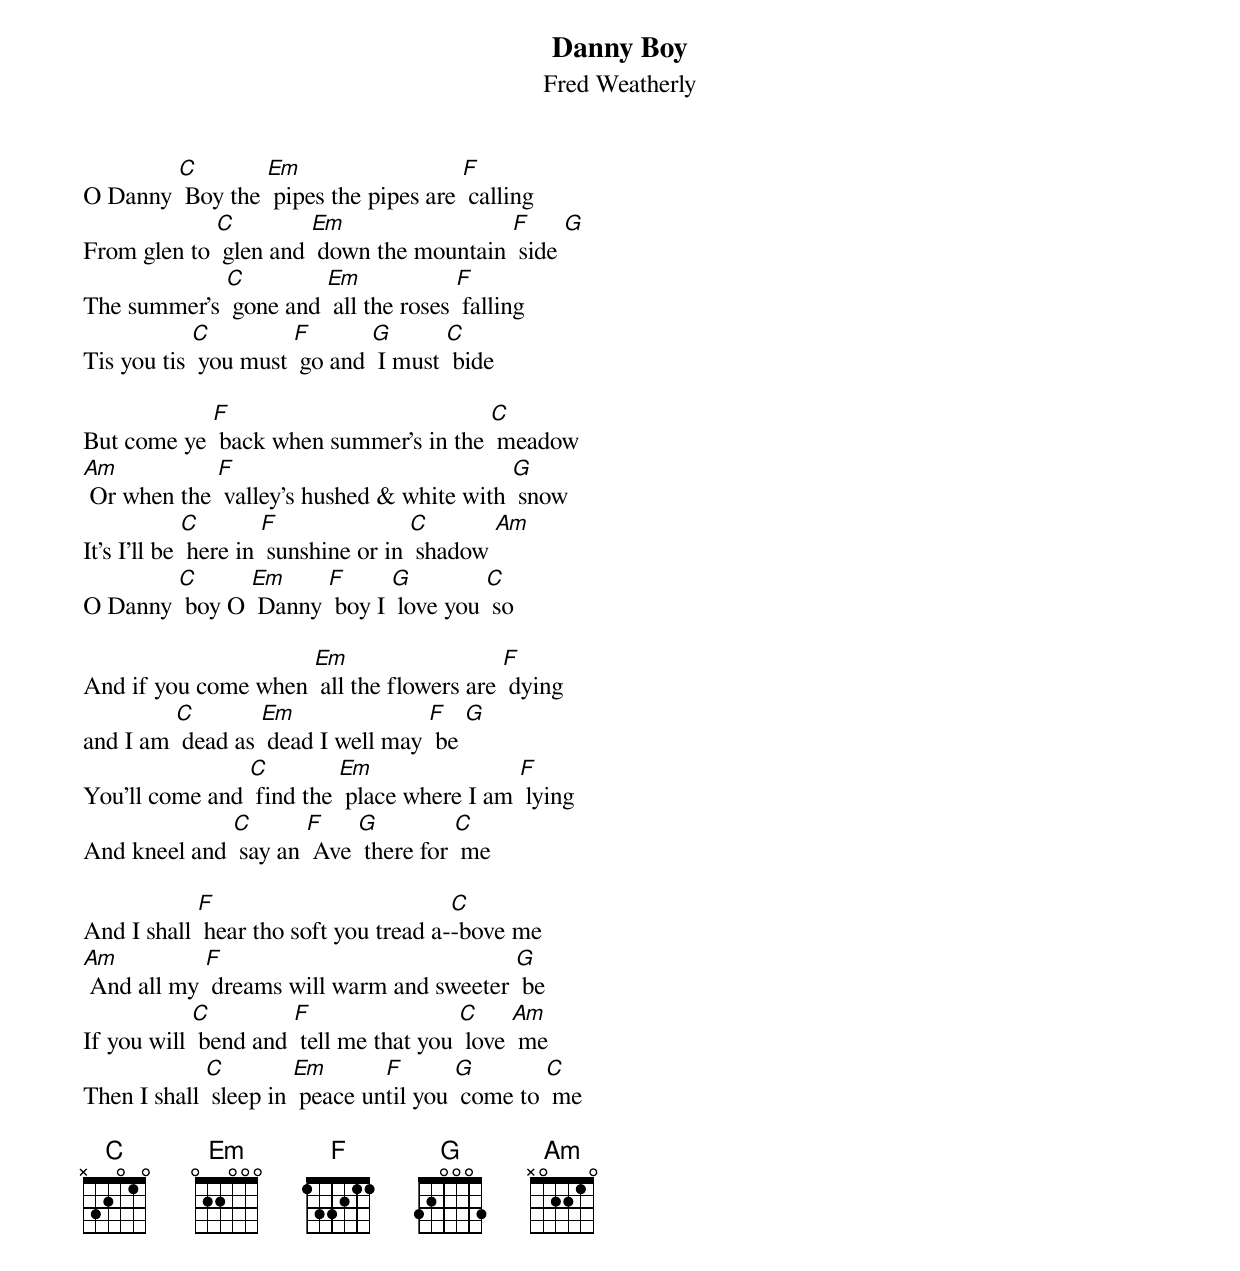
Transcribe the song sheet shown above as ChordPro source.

{title: Danny Boy}
{subtitle: Fred Weatherly}

O Danny [C] Boy the [Em] pipes the pipes are [F] calling
From glen to [C] glen and [Em] down the mountain [F] side [G]
The summer’s [C] gone and [Em] all the roses [F] falling
Tis you tis [C] you must [F] go and [G] I must [C] bide

But come ye [F] back when summer’s in the [C] meadow
[Am] Or when the [F] valley’s hushed & white with [G] snow
It’s I’ll be [C] here in [F] sunshine or in [C] shadow [Am]
O Danny [C] boy O [Em] Danny [F] boy I [G] love you [C] so

And if you come when [Em] all the flowers are [F] dying
and I am [C] dead as [Em] dead I well may [F] be [G]
You’ll come and [C] find the [Em] place where I am [F] lying
And kneel and [C] say an [F] Ave [G] there for [C] me

And I shall [F] hear tho soft you tread a-[C]-bove me
[Am] And all my [F] dreams will warm and sweeter [G] be
If you will [C] bend and [F] tell me that you [C] love [Am] me
Then I shall [C] sleep in [Em] peace un[F]til you [G] come to [C] me

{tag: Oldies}
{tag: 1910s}
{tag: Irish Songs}
